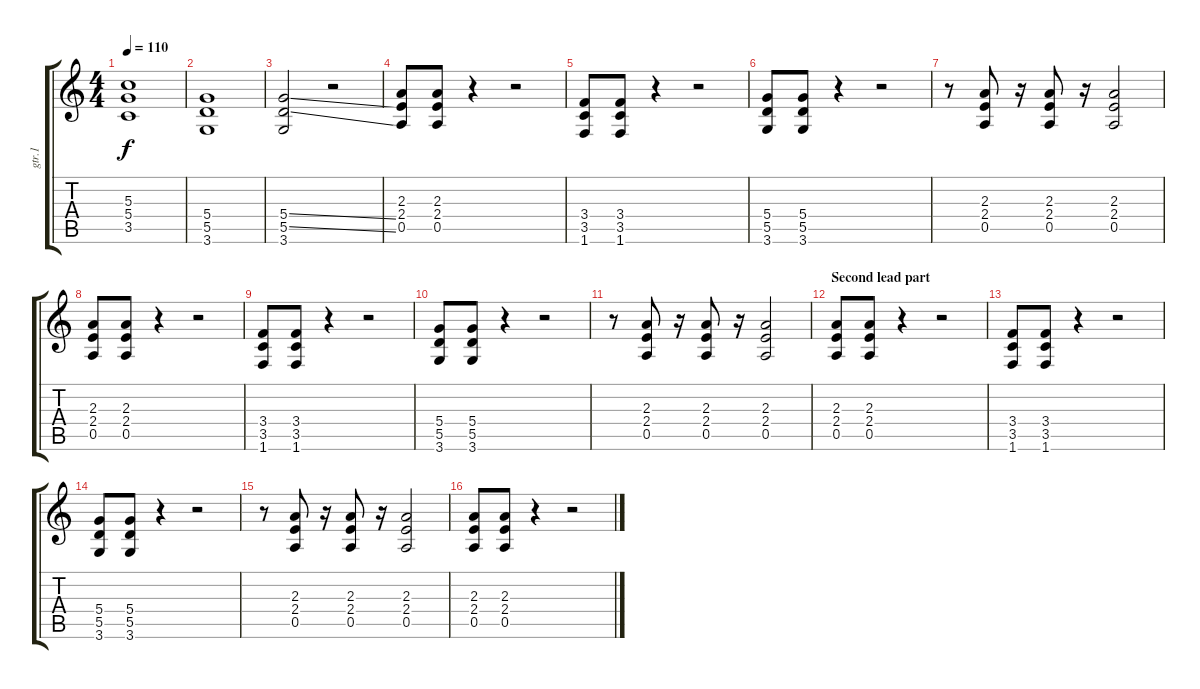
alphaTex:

\track ("gtr.1" "gtr.1") {instrument overdrivenguitar}
\staff {score tabs}
\tuning (E4 B3 G3 D3 A2 E2) {hide}
\ts (4 4)
\tempo 110
\clef g2
\ks c
(5.3 5.4 3.5).1{dy f} |
(5.4 5.5 3.6).1 |
(5.4{ss} 5.5{ss} 3.6).2 r.2 |
(2.3 2.4 0.5).8 (2.3 2.4 0.5).8 r.4 r.2 |
(3.4 3.5 1.6).8 (3.4 3.5 1.6).8 r.4 r.2 |
(5.4 5.5 3.6).8 (5.4 5.5 3.6).8 r.4 r.2 |
r.8 (2.3 2.4 0.5).8 r.16 (2.3 2.4 0.5).8 r.16 (2.3 2.4 0.5).2 |
(2.3 2.4 0.5).8 (2.3 2.4 0.5).8 r.4 r.2 |
(3.4 3.5 1.6).8 (3.4 3.5 1.6).8 r.4 r.2 |
(5.4 5.5 3.6).8 (5.4 5.5 3.6).8 r.4 r.2 |
r.8 (2.3 2.4 0.5).8 r.16 (2.3 2.4 0.5).8 r.16 (2.3 2.4 0.5).2 |
\section ("" "Second lead part")
(2.3 2.4 0.5).8 (2.3 2.4 0.5).8 r.4 r.2 |
(3.4 3.5 1.6).8 (3.4 3.5 1.6).8 r.4 r.2 |
(5.4 5.5 3.6).8 (5.4 5.5 3.6).8 r.4 r.2 |
r.8 (2.3 2.4 0.5).8 r.16 (2.3 2.4 0.5).8 r.16 (2.3 2.4 0.5).2 |
(2.3 2.4 0.5).8 (2.3 2.4 0.5).8 r.4 r.2
